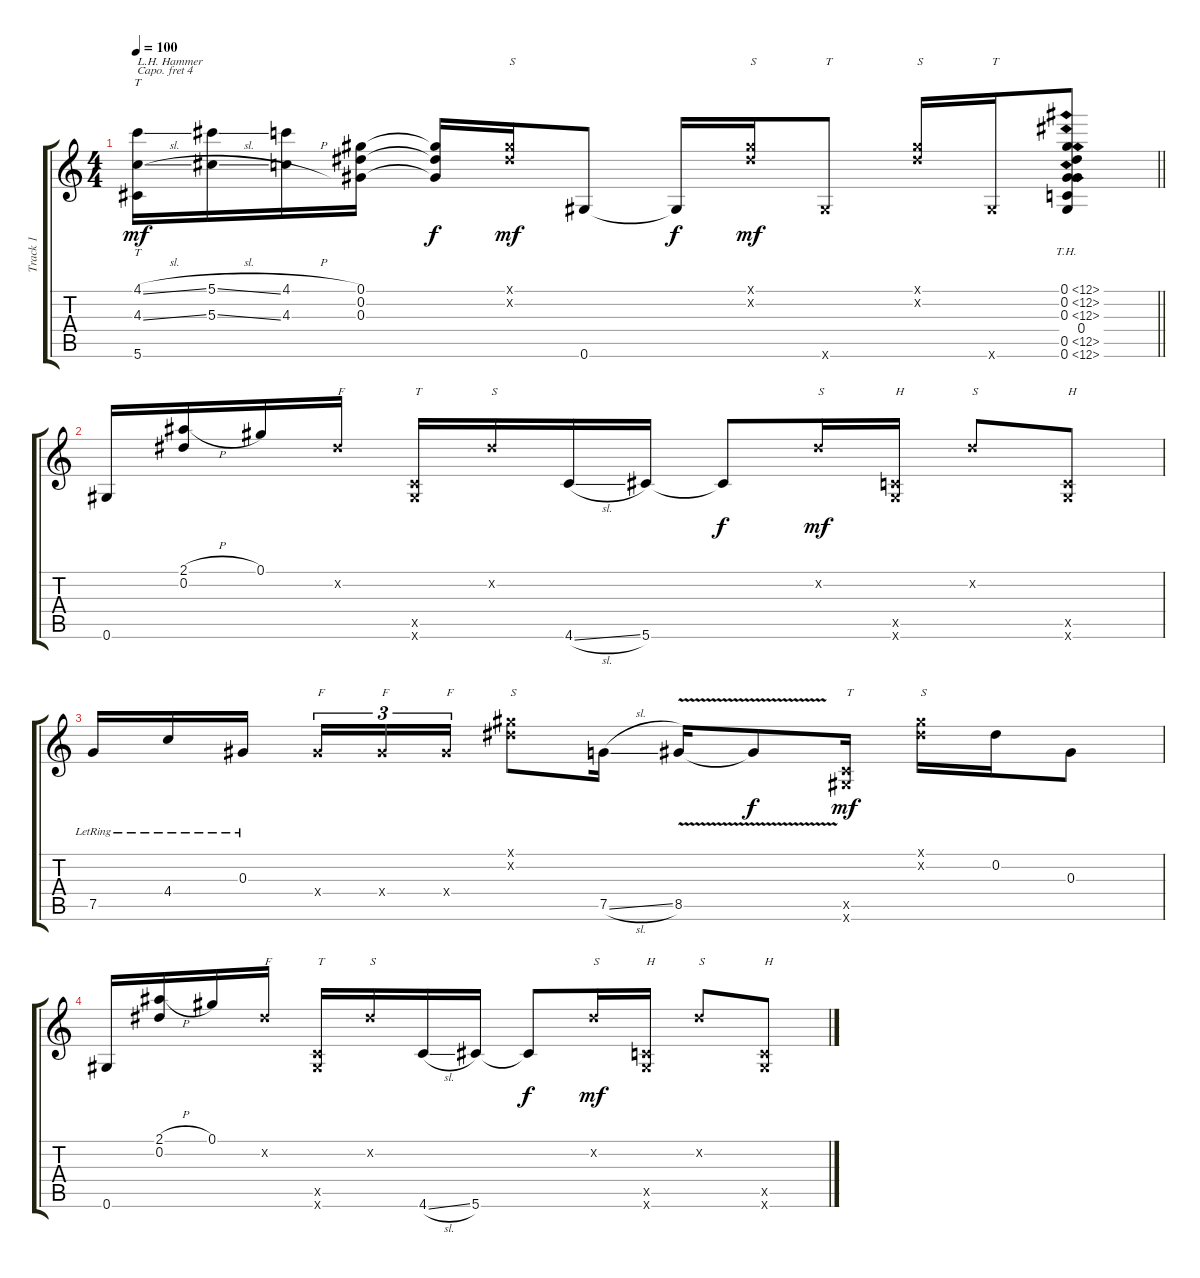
\track ("Track 1" "Track 1") {instrument acousticguitarsteel}
\staff {score tabs}
\capo 4
\tuning (E4 B3 E3 E3 Ab2 E2) {hide}
\ts (4 4)
\tempo 100
\clef g2
\barLineRight lightlight
\ks c
(4.1{sl} 4.3{sl} 5.6).16{tt txt "L.H. Hammer" dy mf} (5.1{sl} 5.3{sl}).16 (4.1{h} 4.3{h}).16 (0.1 0.2 0.3).16 (0.1{t} 0.2{t} 0.3{t}).16{dy f} (0.1{x} 0.2{x}).16{txt "S" dy mf} 0.6.8 0.6{t}.16{dy f} (0.1{x} 0.2{x}).16{txt "S" dy mf} 0.6{x}.8{txt "T"} (0.1{x} 0.2{x}).16{txt "S"} 0.6{x}.16{txt "T"} (0.1{th 12} 0.2{th 12} 0.3{th 12} 0.4 0.5{th 12} 0.6{th 12}).8 |
0.6.16 (2.1{h} 0.2).16 0.1.16 0.2{x}.16{txt "F"} (0.5{x} 0.6{x}).16{txt "T"} 0.2{x}.16{txt "S"} 4.6{sl}.16 5.6.16 5.6{t}.8{dy f} 0.2{x}.16{txt "S" dy mf} (0.5{x} 0.6{x}).16{txt "H"} 0.2{x}.8{txt "S"} (0.5{x} 0.6{x}).8{txt "H"} |
7.5{lr}.16 4.4{lr}.16 0.3{lr}.16{beam splitsecondary} 0.4{x}.16{tu (3 2) txt "F"} 0.4{x}.16{tu (3 2) txt "F"} 0.4{x}.16{tu (3 2) txt "F"} (0.1{x} 0.2{x}).8{txt "S"} 7.5{sl}.16 8.5{v}.16 8.5{t}.8{dy f} (0.5{x} 0.6{x}).16{txt "T" dy mf} (0.1{x} 0.2{x}).16{txt "S"} 0.2.16 0.3.8 |
0.6.16 (2.1{h} 0.2).16 0.1.16 0.2{x}.16{txt "F"} (0.5{x} 0.6{x}).16{txt "T"} 0.2{x}.16{txt "S"} 4.6{sl}.16 5.6.16 5.6{t}.8{dy f} 0.2{x}.16{txt "S" dy mf} (0.5{x} 0.6{x}).16{txt "H"} 0.2{x}.8{txt "S"} (0.5{x} 0.6{x}).8{txt "H"}
